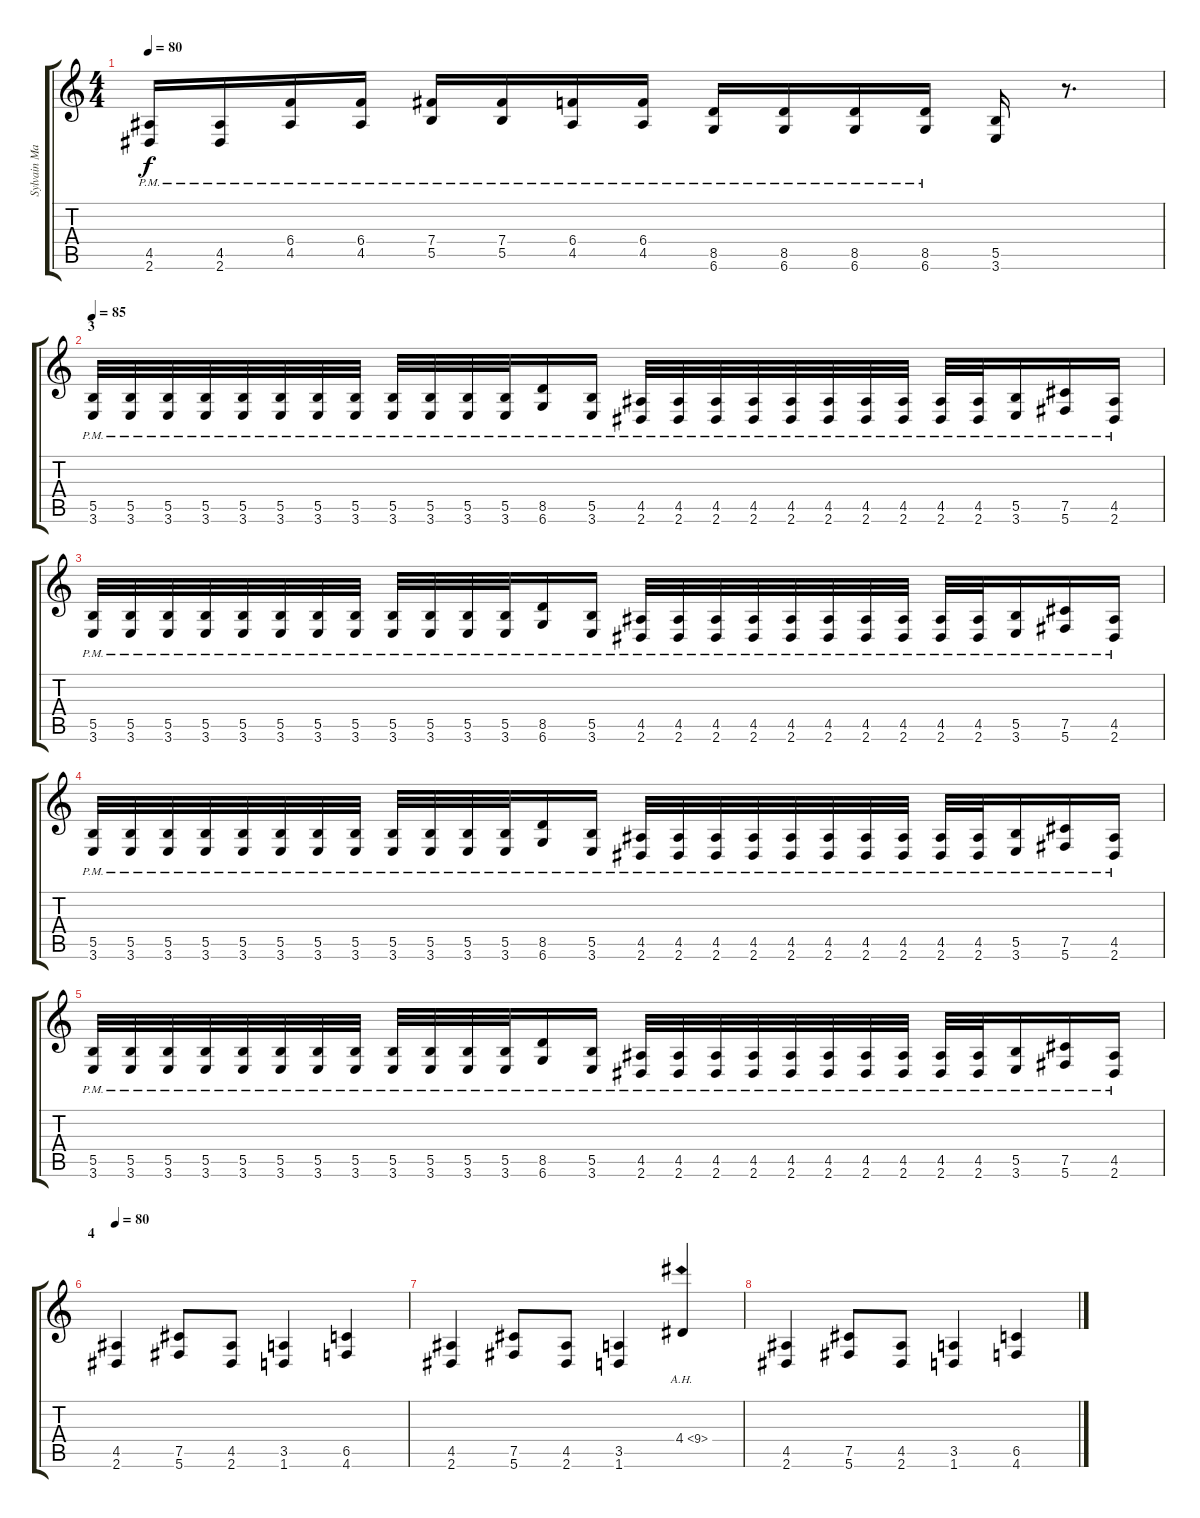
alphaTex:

\track ("Sylvain Marcoux " "Sylvain Ma") {instrument distortionguitar}
\staff {score tabs}
\tuning (Db4 Ab3 E3 B2 Gb2 Db2) {hide}
\ts (4 4)
\tempo 80
\clef g2
\ks c
(4.5{pm} 2.6{pm}).16{dy f} (4.5{pm} 2.6{pm}).16 (6.4{pm} 4.5{pm}).16 (6.4{pm} 4.5{pm}).16 (7.4{pm} 5.5{pm}).16 (7.4{pm} 5.5{pm}).16 (6.4{pm} 4.5{pm}).16 (6.4{pm} 4.5{pm}).16 (8.5{pm} 6.6{pm}).16 (8.5{pm} 6.6{pm}).16 (8.5{pm} 6.6{pm}).16 (8.5{pm} 6.6{pm}).16 (5.5 3.6).16 r.8{d} |
\section ("" "3")
\tempo 85
(5.5{pm} 3.6{pm}).32 (5.5{pm} 3.6{pm}).32 (5.5{pm} 3.6{pm}).32 (5.5{pm} 3.6{pm}).32 (5.5{pm} 3.6{pm}).32 (5.5{pm} 3.6{pm}).32 (5.5{pm} 3.6{pm}).32 (5.5{pm} 3.6{pm}).32 (5.5{pm} 3.6{pm}).32 (5.5{pm} 3.6{pm}).32 (5.5{pm} 3.6{pm}).32 (5.5{pm} 3.6{pm}).32 (8.5{pm} 6.6{pm}).16 (5.5{pm} 3.6{pm}).16 (4.5{pm} 2.6{pm}).32 (4.5{pm} 2.6{pm}).32 (4.5{pm} 2.6{pm}).32 (4.5{pm} 2.6{pm}).32 (4.5{pm} 2.6{pm}).32 (4.5{pm} 2.6{pm}).32 (4.5{pm} 2.6{pm}).32 (4.5{pm} 2.6{pm}).32 (4.5{pm} 2.6{pm}).32 (4.5{pm} 2.6{pm}).32 (5.5{pm} 3.6{pm}).16 (7.5{pm} 5.6{pm}).16 (4.5{pm} 2.6{pm}).16 |
(5.5{pm} 3.6{pm}).32 (5.5{pm} 3.6{pm}).32 (5.5{pm} 3.6{pm}).32 (5.5{pm} 3.6{pm}).32 (5.5{pm} 3.6{pm}).32 (5.5{pm} 3.6{pm}).32 (5.5{pm} 3.6{pm}).32 (5.5{pm} 3.6{pm}).32 (5.5{pm} 3.6{pm}).32 (5.5{pm} 3.6{pm}).32 (5.5{pm} 3.6{pm}).32 (5.5{pm} 3.6{pm}).32 (8.5{pm} 6.6{pm}).16 (5.5{pm} 3.6{pm}).16 (4.5{pm} 2.6{pm}).32 (4.5{pm} 2.6{pm}).32 (4.5{pm} 2.6{pm}).32 (4.5{pm} 2.6{pm}).32 (4.5{pm} 2.6{pm}).32 (4.5{pm} 2.6{pm}).32 (4.5{pm} 2.6{pm}).32 (4.5{pm} 2.6{pm}).32 (4.5{pm} 2.6{pm}).32 (4.5{pm} 2.6{pm}).32 (5.5{pm} 3.6{pm}).16 (7.5{pm} 5.6{pm}).16 (4.5{pm} 2.6{pm}).16 |
(5.5{pm} 3.6{pm}).32 (5.5{pm} 3.6{pm}).32 (5.5{pm} 3.6{pm}).32 (5.5{pm} 3.6{pm}).32 (5.5{pm} 3.6{pm}).32 (5.5{pm} 3.6{pm}).32 (5.5{pm} 3.6{pm}).32 (5.5{pm} 3.6{pm}).32 (5.5{pm} 3.6{pm}).32 (5.5{pm} 3.6{pm}).32 (5.5{pm} 3.6{pm}).32 (5.5{pm} 3.6{pm}).32 (8.5{pm} 6.6{pm}).16 (5.5{pm} 3.6{pm}).16 (4.5{pm} 2.6{pm}).32 (4.5{pm} 2.6{pm}).32 (4.5{pm} 2.6{pm}).32 (4.5{pm} 2.6{pm}).32 (4.5{pm} 2.6{pm}).32 (4.5{pm} 2.6{pm}).32 (4.5{pm} 2.6{pm}).32 (4.5{pm} 2.6{pm}).32 (4.5{pm} 2.6{pm}).32 (4.5{pm} 2.6{pm}).32 (5.5{pm} 3.6{pm}).16 (7.5{pm} 5.6{pm}).16 (4.5{pm} 2.6{pm}).16 |
(5.5{pm} 3.6{pm}).32 (5.5{pm} 3.6{pm}).32 (5.5{pm} 3.6{pm}).32 (5.5{pm} 3.6{pm}).32 (5.5{pm} 3.6{pm}).32 (5.5{pm} 3.6{pm}).32 (5.5{pm} 3.6{pm}).32 (5.5{pm} 3.6{pm}).32 (5.5{pm} 3.6{pm}).32 (5.5{pm} 3.6{pm}).32 (5.5{pm} 3.6{pm}).32 (5.5{pm} 3.6{pm}).32 (8.5{pm} 6.6{pm}).16 (5.5{pm} 3.6{pm}).16 (4.5{pm} 2.6{pm}).32 (4.5{pm} 2.6{pm}).32 (4.5{pm} 2.6{pm}).32 (4.5{pm} 2.6{pm}).32 (4.5{pm} 2.6{pm}).32 (4.5{pm} 2.6{pm}).32 (4.5{pm} 2.6{pm}).32 (4.5{pm} 2.6{pm}).32 (4.5{pm} 2.6{pm}).32 (4.5{pm} 2.6{pm}).32 (5.5{pm} 3.6{pm}).16 (7.5{pm} 5.6{pm}).16 (4.5{pm} 2.6{pm}).16 |
\section ("" "4")
\tempo 80
(4.5 2.6).4 (7.5 5.6).8 (4.5 2.6).8 (3.5 1.6).4 (6.5 4.6).4 |
(4.5 2.6).4 (7.5 5.6).8 (4.5 2.6).8 (3.5 1.6).4 4.4{ah 5}.4{instrument guitarharmonics} |
(4.5 2.6).4{instrument distortionguitar} (7.5 5.6).8 (4.5 2.6).8 (3.5 1.6).4 (6.5 4.6).4
